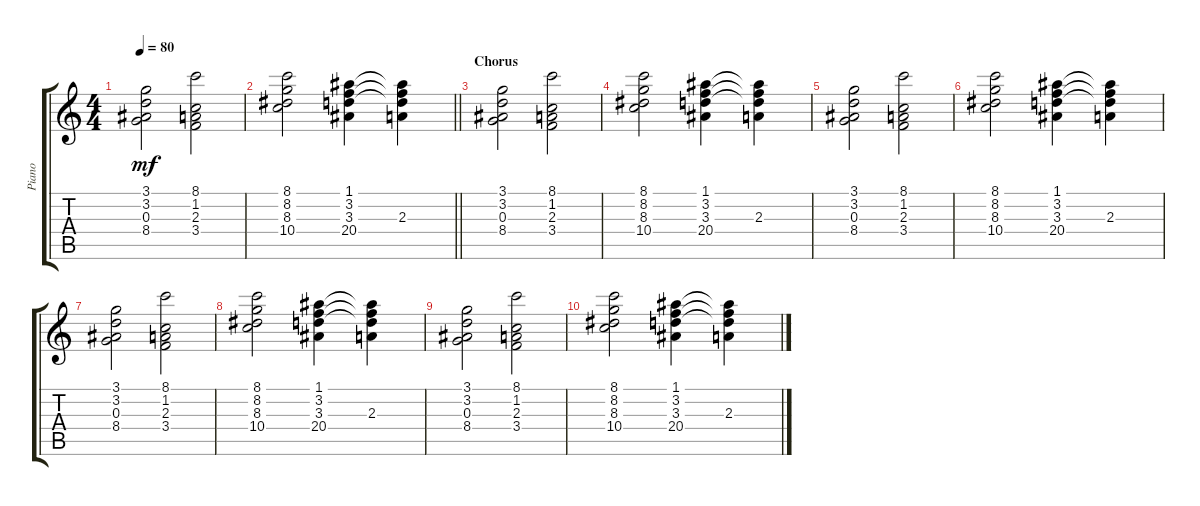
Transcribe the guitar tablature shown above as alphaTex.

\track ("Piano" "Piano") {instrument electricguitarjazz}
\staff {score tabs}
\tuning (E4 B3 G3 D3 A2 E2) {hide}
\ts (4 4)
\tempo 80
\clef g2
\ks c
(3.1 3.2 0.3 8.4).2{dy mf} (8.1 1.2 2.3 3.4).2 |
\barLineRight lightlight
(8.1 8.2 8.3 10.4).2 (1.1 3.2 3.3 20.4).4 (1.1{t} 3.2{t} 2.3 20.4{t}).4 |
\section ("" "Chorus")
(3.1 3.2 0.3 8.4).2 (8.1 1.2 2.3 3.4).2 |
(8.1 8.2 8.3 10.4).2 (1.1 3.2 3.3 20.4).4 (1.1{t} 3.2{t} 2.3 20.4{t}).4 |
(3.1 3.2 0.3 8.4).2 (8.1 1.2 2.3 3.4).2 |
(8.1 8.2 8.3 10.4).2 (1.1 3.2 3.3 20.4).4 (1.1{t} 3.2{t} 2.3 20.4{t}).4 |
(3.1 3.2 0.3 8.4).2 (8.1 1.2 2.3 3.4).2 |
(8.1 8.2 8.3 10.4).2 (1.1 3.2 3.3 20.4).4 (1.1{t} 3.2{t} 2.3 20.4{t}).4 |
(3.1 3.2 0.3 8.4).2 (8.1 1.2 2.3 3.4).2 |
(8.1 8.2 8.3 10.4).2 (1.1 3.2 3.3 20.4).4 (1.1{t} 3.2{t} 2.3 20.4{t}).4
